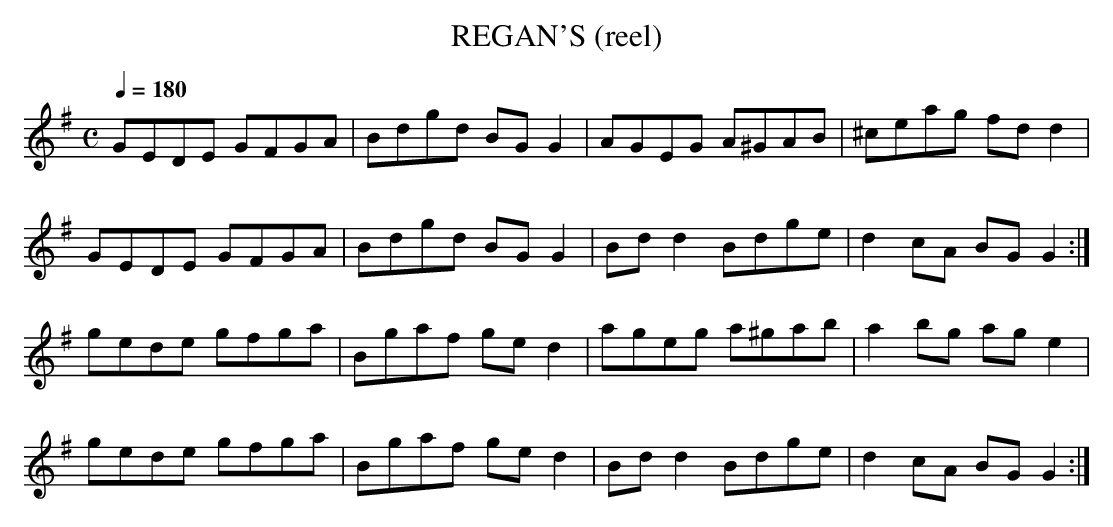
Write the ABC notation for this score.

X:1
T:REGAN'S (reel)
Q:1/4=180
M:C
K:G
GEDE GFGA|Bdgd BG G2|AGEG A^GAB|^ceag fd d2|
GEDE GFGA|Bdgd BG G2|Bd d2 Bdge|d2cA BG G2 :|
gede gfga|Bgaf ge d2|ageg a^gab|a2bg ag e2|
gede gfga|Bgaf ge d2|Bd d2 Bdge|d2cA BG G2 :|
